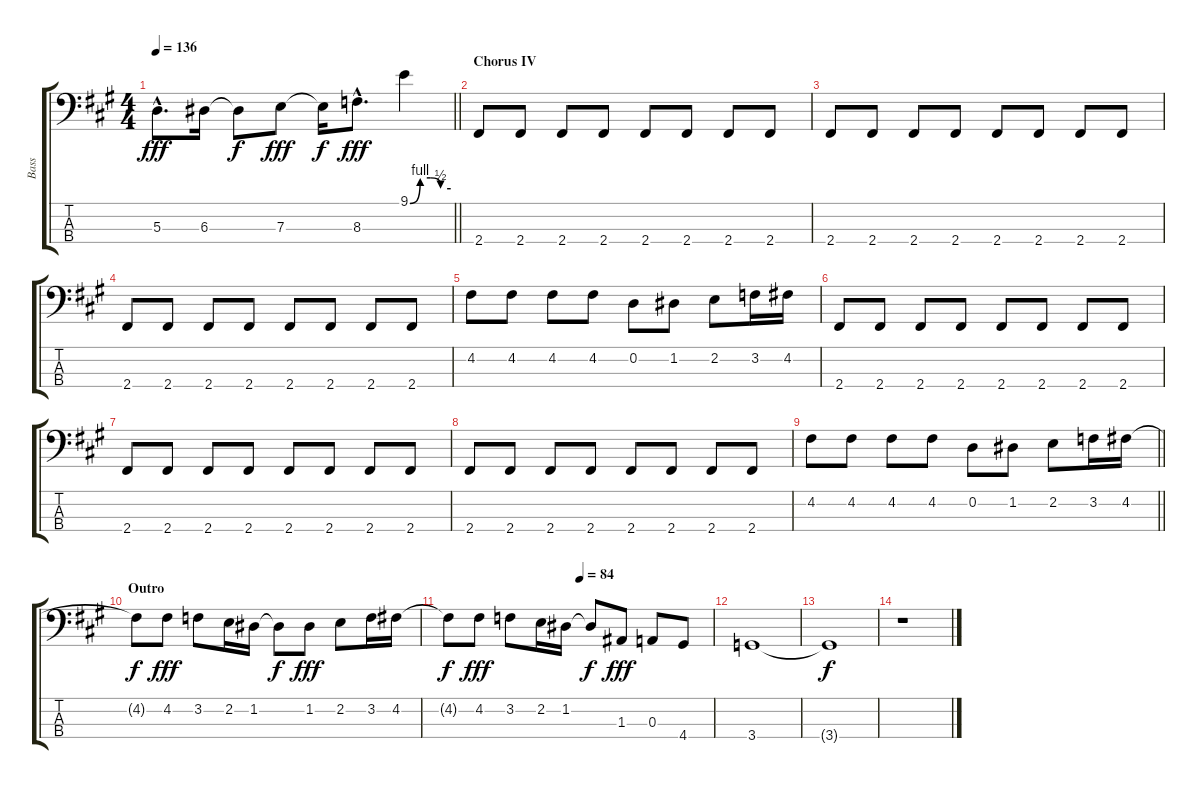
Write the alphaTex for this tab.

\track ("Bass" "Bass") {instrument electricbassfinger}
\staff {score tabs}
\tuning (G2 D2 A1 E1) {hide}
\ts (4 4)
\tempo 136
\clef f4
\barLineRight lightlight
\ks a
5.3{hac}.8{d dy fff} 6.3.16 6.3{t}.8{dy f} 7.3.8{dy fff} 7.3{t}.16{dy f} 8.3{hac}.8{d dy fff} 9.1{be (custom 0 0 15 4 30 4 45 2 60 2)}.4 |
\section ("" "Chorus IV")
2.4.8 2.4.8 2.4.8 2.4.8 2.4.8 2.4.8 2.4.8 2.4.8 |
2.4.8 2.4.8 2.4.8 2.4.8 2.4.8 2.4.8 2.4.8 2.4.8 |
2.4.8 2.4.8 2.4.8 2.4.8 2.4.8 2.4.8 2.4.8 2.4.8 |
4.2.8 4.2.8 4.2.8 4.2.8 0.2.8 1.2.8 2.2.8 3.2.16 4.2.16 |
2.4.8 2.4.8 2.4.8 2.4.8 2.4.8 2.4.8 2.4.8 2.4.8 |
2.4.8 2.4.8 2.4.8 2.4.8 2.4.8 2.4.8 2.4.8 2.4.8 |
2.4.8 2.4.8 2.4.8 2.4.8 2.4.8 2.4.8 2.4.8 2.4.8 |
\barLineRight lightlight
4.2.8 4.2.8 4.2.8 4.2.8 0.2.8 1.2.8 2.2.8 3.2.16 4.2.16 |
\section ("" "Outro")
4.2{t}.8{dy f} 4.2.8{dy fff} 3.2.8 2.2.16 1.2.16 1.2{t}.8{dy f} 1.2.8{dy fff} 2.2.8 3.2.16 4.2.16 |
\tempo (84 0.5)
4.2{t}.8{dy f} 4.2.8{dy fff} 3.2.8 2.2.16 1.2.16 1.2{t}.8{dy f} 1.3.8{dy fff} 0.3.8 4.4.8 |
3.4.1 |
3.4{t}.1{dy f} |
r.1
